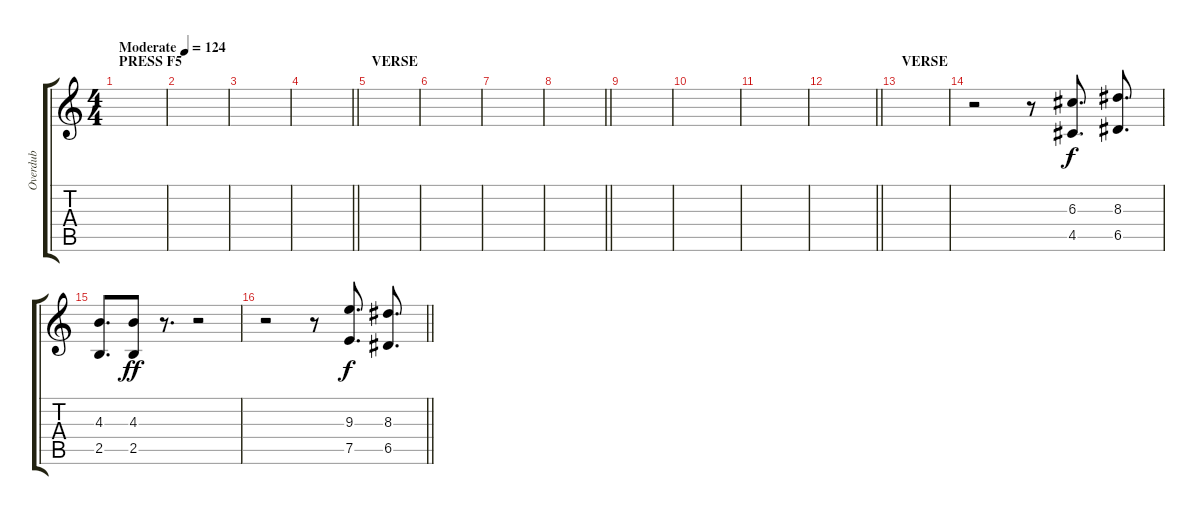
\track ("Overdub" "Overdub") {instrument distortionguitar}
\staff {score tabs}
\tuning (E4 B3 G3 D3 A2 E2) {hide}
\ts (4 4)
\section ("" "PRESS F5")
\tempo (124 "Moderate")
\clef g2
\ks c
|
|
|
\barLineRight lightlight
|
\section ("" "VERSE")
|
|
|
\barLineRight lightlight
|
\section ("" "")
|
|
|
\barLineRight lightlight
|
\section ("" "VERSE")
|
r.2 r.8 (6.3 4.5).8{d} (8.3 6.5).8{d} |
(4.3 2.5).8{d} (4.3 2.5).8{dy ff} r.8{d} r.2 |
\barLineRight lightlight
r.2 r.8 (9.3 7.5).8{d dy f} (8.3 6.5).8{d}
